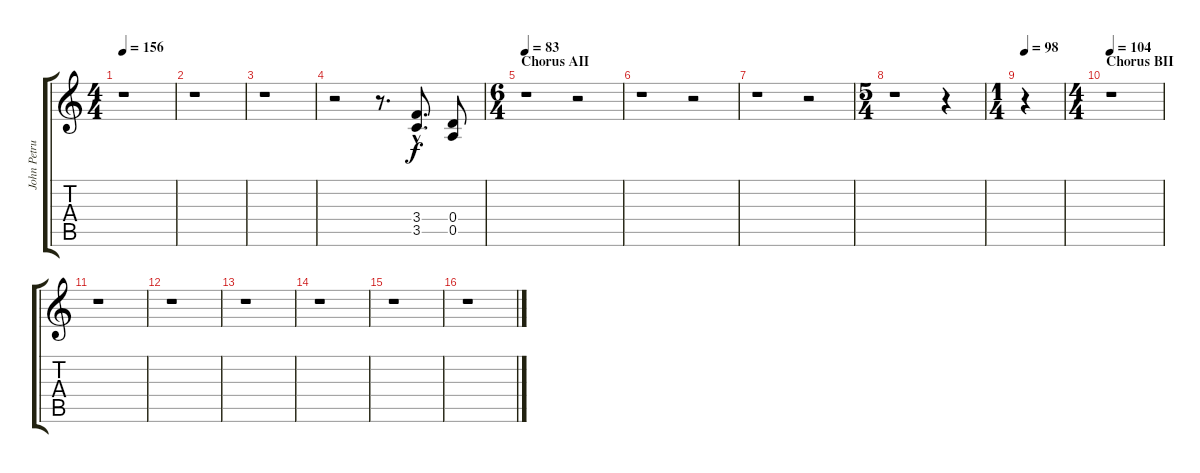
\track ("John Petrucci  (Dist.)" "John Petru") {instrument distortionguitar}
\staff {score tabs}
\tuning (E4 B3 G3 D3 A2 E2) {hide}
\ts (4 4)
\tempo 156
\clef g2
\ks c
r.1{dy f} |
r.1 |
r.1 |
r.2 r.8{d} (3.4{hac} 3.5{hac}).8{d} (0.4 0.5).8 |
\ts (6 4)
\section ("" "Chorus AII")
\tempo 83
r.1 r.2 |
r.1 r.2 |
r.1 r.2 |
\ts (5 4)
r.1 r.4 |
\ts (1 4)
\tempo 98
r.4 |
\ts (4 4)
\section ("" "Chorus BII")
\tempo 104
r.1 |
r.1 |
r.1 |
r.1 |
r.1 |
r.1 |
r.1
